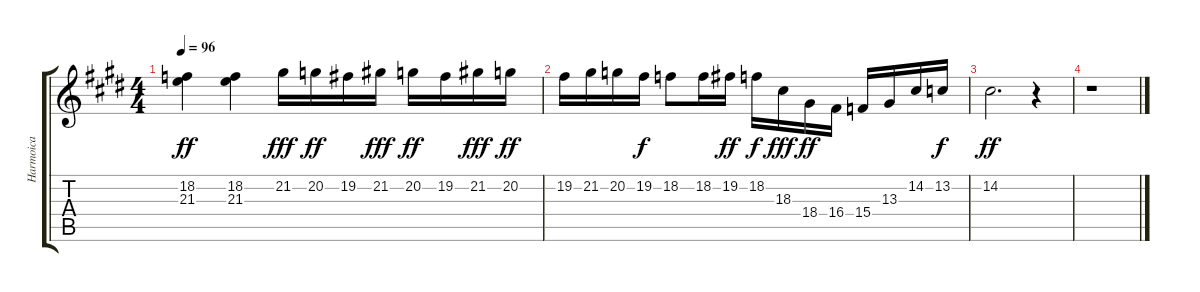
\track ("Harmoica" "Harmoica") {instrument harmonica}
\staff {score tabs}
\tuning (E4 B3 G3 D3 A2 E2) {hide}
\ts (4 4)
\tempo 96
\clef g2
\ks e
(18.2 21.3).4{dy ff} (18.2 21.3).4 21.2.16{dy fff} 20.2.16{dy ff} 19.2.16 21.2.16{dy fff} 20.2.16{dy ff} 19.2.16 21.2.16{dy fff} 20.2.16{dy ff} |
19.2.16 21.2.16 20.2.16 19.2.16{dy f} 18.2.8 18.2.16 19.2.16{dy ff} 18.2.16{dy f} 18.3.16{dy fff} 18.4.16{dy ff} 16.4.16 15.4.16 13.3.16 14.2.16 13.2.16{dy f} |
14.2.2{d dy ff} r.4 |
r.1
